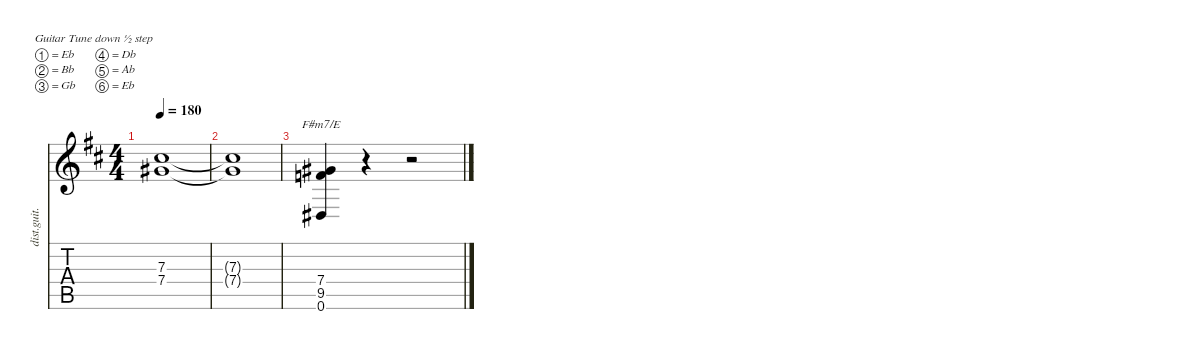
\defaultSystemsLayout 4
\hideDynamics
\bracketExtendMode nobrackets
\otherSystemsTrackNameOrientation horizontal
\track ("Guitar 1" "dist.guit.") {instrument distortionguitar}
\staff {score tabs}
\tuning (Eb4 Bb3 Gb3 Db3 Ab2 Eb2)
\chord ("F#m7/E" x x x 7 9 6) {firstfret 7 showdiagram false showfingering false}
\ts (4 4)
\tempo 180
\clef g2
\ks d
(7.3{acc #} 7.4{acc #}).1{dy f beam Up} |
(7.4{t acc #} 7.3{t acc #}).1{beam Up} |
(0.6{acc #} 9.5{acc forcenatural} 7.4{acc #}).4{ch "F#m7/E" beam Up} r.4{beam Up} r.2{beam Up}
